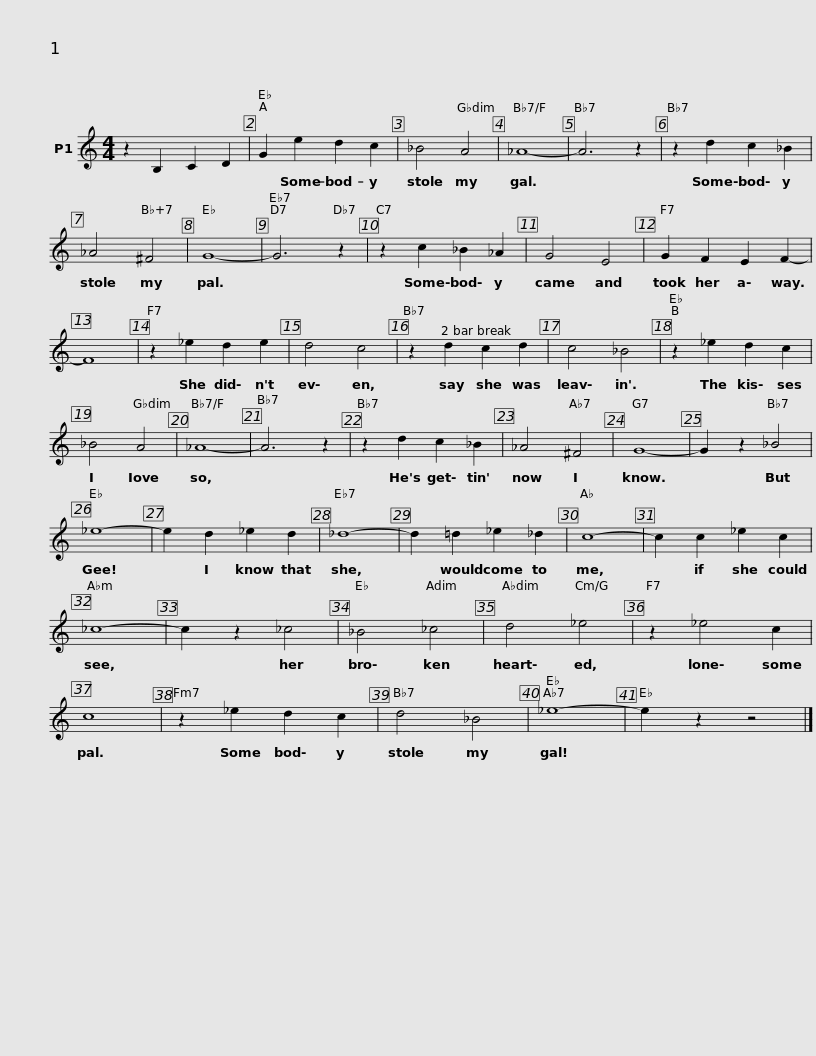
X:1
L:1/8
M:4/4
I:linebreak $
K:C
V:1 treble
V:1
 z2 B,2 C2 D2 | G2 e2 d2 c2 | _B4 A4 | _A8- | A6 z2 |$ %5
 z2 d2 c2 _B2 | _A4 ^F4 | G8- | G6 z2 |$ z2 c2 _B2 _A2 | %10
 G4 E4 | G2 F2 E2 F2- | F8 |$ z2 _e2 d2 e2 | d4 c4 | %15
 z2 d2 c2 d2 | c4 _B4 |$ z2 _e2 d2 c2 | _B4 A4 | _A8- | %20
 A6 z2 |$ z2 d2 c2 _B2 | _A4 ^F4 | G8- | G2 z2 _B4 |$ %25
 _e8- | e2 d2 _e2 d2 | _d8- | d2 =d2 _e2 _d2 |$ c8- | %30
 c2 c2 _e2 c2 | _c8- | c2 z2 _c4 |$ _B4 _c4 | d4 _e4 | %35
 z2 _e4 c2 | c8 |$ z2 _e2 d2 c2 | d4 _B4 | _e8- | %40
 e2 z2 z4 |] %41
